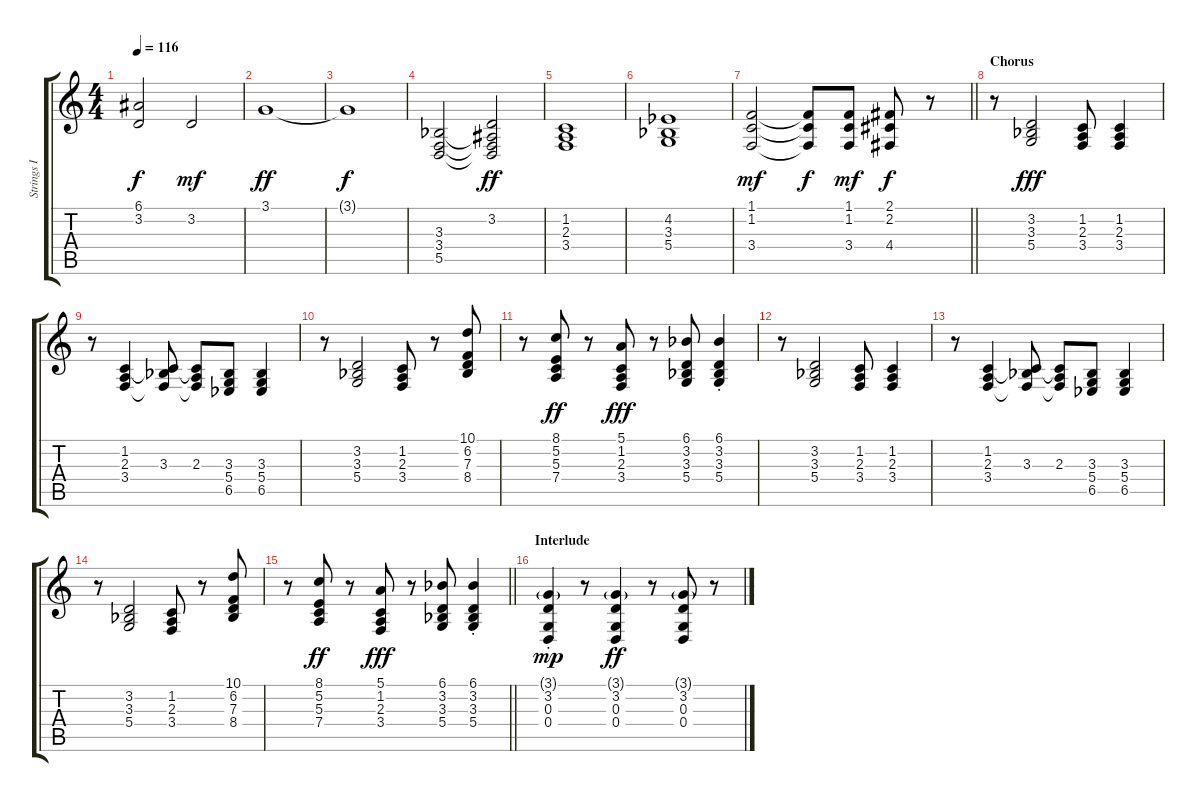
\track ("Strings I" "Strings I") {instrument stringensemble1}
\staff {score tabs}
\tuning (E4 B3 G3 D3 A2 E2) {hide}
\ts (4 4)
\tempo 116
\clef g2
\ks c
(6.1{t} 3.2{t}).2{dy f} 3.2.2{dy mf} |
3.1.1{dy ff} |
3.1{t}.1{dy f volume 10} |
(3.3{acc b} 3.4 5.5).2{volume 10} (3.2 3.3{t} 3.4{t} 5.5{t}).2{dy ff} |
(1.2 2.3 3.4).1 |
(4.2{acc b} 3.3{acc b} 5.4).1 |
\barLineRight lightlight
(1.1 1.2 3.4).2{dy mf} (1.1{t} 1.2{t} 3.4{t}).8{dy f} (1.1 1.2 3.4).8{dy mf} (2.1 2.2 4.4).8{dy f} r.8 |
\section ("" "Chorus")
r.8 (3.2 3.3{acc b} 5.4).2{dy fff volume 9} (1.2 2.3 3.4).8 (1.2 2.3 3.4).4 |
r.8 (1.2 2.3 3.4).4 (1.2{t} 3.3{acc b} 3.4{t}).8 (1.2{t} 2.3 3.4{t}).8 (3.3{acc b} 5.4 6.5{acc b}).8 (3.3{acc b} 5.4 6.5{acc b}).4 |
r.8 (3.2 3.3{acc b} 5.4).2 (1.2 2.3 3.4).8 r.8 (10.1 6.2 7.3 8.4{acc b}).8{volume 12} |
r.8 (8.1 5.2 5.3 7.4).8{dy ff} r.8 (5.1 1.2 2.3 3.4).8{dy fff} r.8 (6.1{acc b} 3.2 3.3{acc b} 5.4).8 (6.1{st acc b} 3.2{st} 3.3{st acc b} 5.4{st}).4 |
r.8 (3.2 3.3{acc b} 5.4).2{volume 9} (1.2 2.3 3.4).8 (1.2 2.3 3.4).4 |
r.8 (1.2 2.3 3.4).4 (1.2{t} 3.3{acc b} 3.4{t}).8 (1.2{t} 2.3 3.4{t}).8 (3.3{acc b} 5.4 6.5{acc b}).8 (3.3{acc b} 5.4 6.5{acc b}).4 |
r.8 (3.2 3.3{acc b} 5.4).2 (1.2 2.3 3.4).8 r.8 (10.1 6.2 7.3 8.4{acc b}).8{volume 12} |
\barLineRight lightlight
r.8 (8.1 5.2 5.3 7.4).8{dy ff} r.8 (5.1 1.2 2.3 3.4).8{dy fff} r.8 (6.1{acc b} 3.2 3.3{acc b} 5.4).8 (6.1{st acc b} 3.2{st} 3.3{st acc b} 5.4{st}).4 |
\section ("" "Interlude")
(3.1{g st} 3.2{st} 0.3{st} 0.4{st}).4{dy mp volume 12} r.8 (3.1{g st} 3.2{st} 0.3{st} 0.4{st}).4{dy ff} r.8 (3.1{g} 3.2 0.3 0.4).8 r.8
